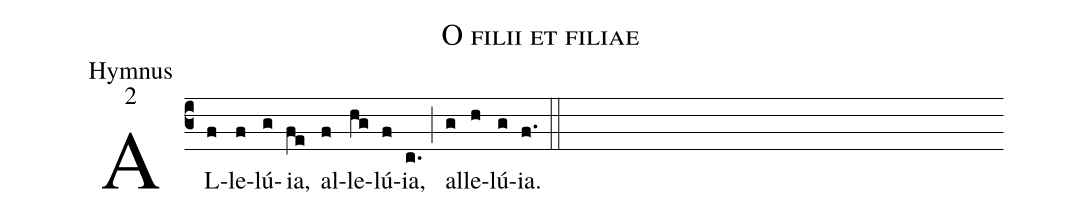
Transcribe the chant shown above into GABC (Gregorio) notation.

name:O filii et filiae;
office-part:Hymnus;
mode:2;
%%
(c3) AL(f)le(f)lú(g){ia},(fe) al(f)le(hg)lú(f){ia},(c.) (;) al(g)le(h)lú(g){ia}.(f.) (::) (Z-)
